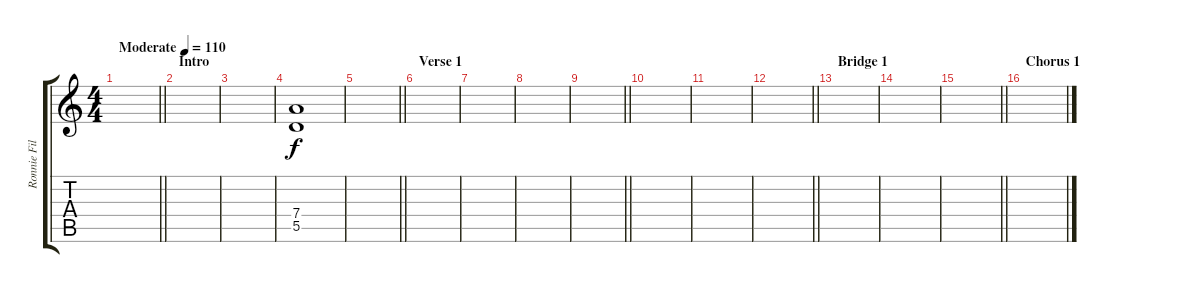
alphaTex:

\track ("Ronnie Fill Elect" "Ronnie Fil") {instrument distortionguitar}
\staff {score tabs}
\tuning (E4 B3 G3 D3 A2 E2) {hide}
\ts (4 4)
\tempo (110 "Moderate")
\clef g2
\barLineRight lightlight
\ks c
|
\section ("" "Intro")
|
|
(7.4 5.5).1 |
\barLineRight lightlight
|
\section ("" "Verse 1")
|
|
|
\barLineRight lightlight
|
|
|
\barLineRight lightlight
|
\section ("" "Bridge 1")
|
|
\barLineRight lightlight
|
\section ("" "Chorus 1")
